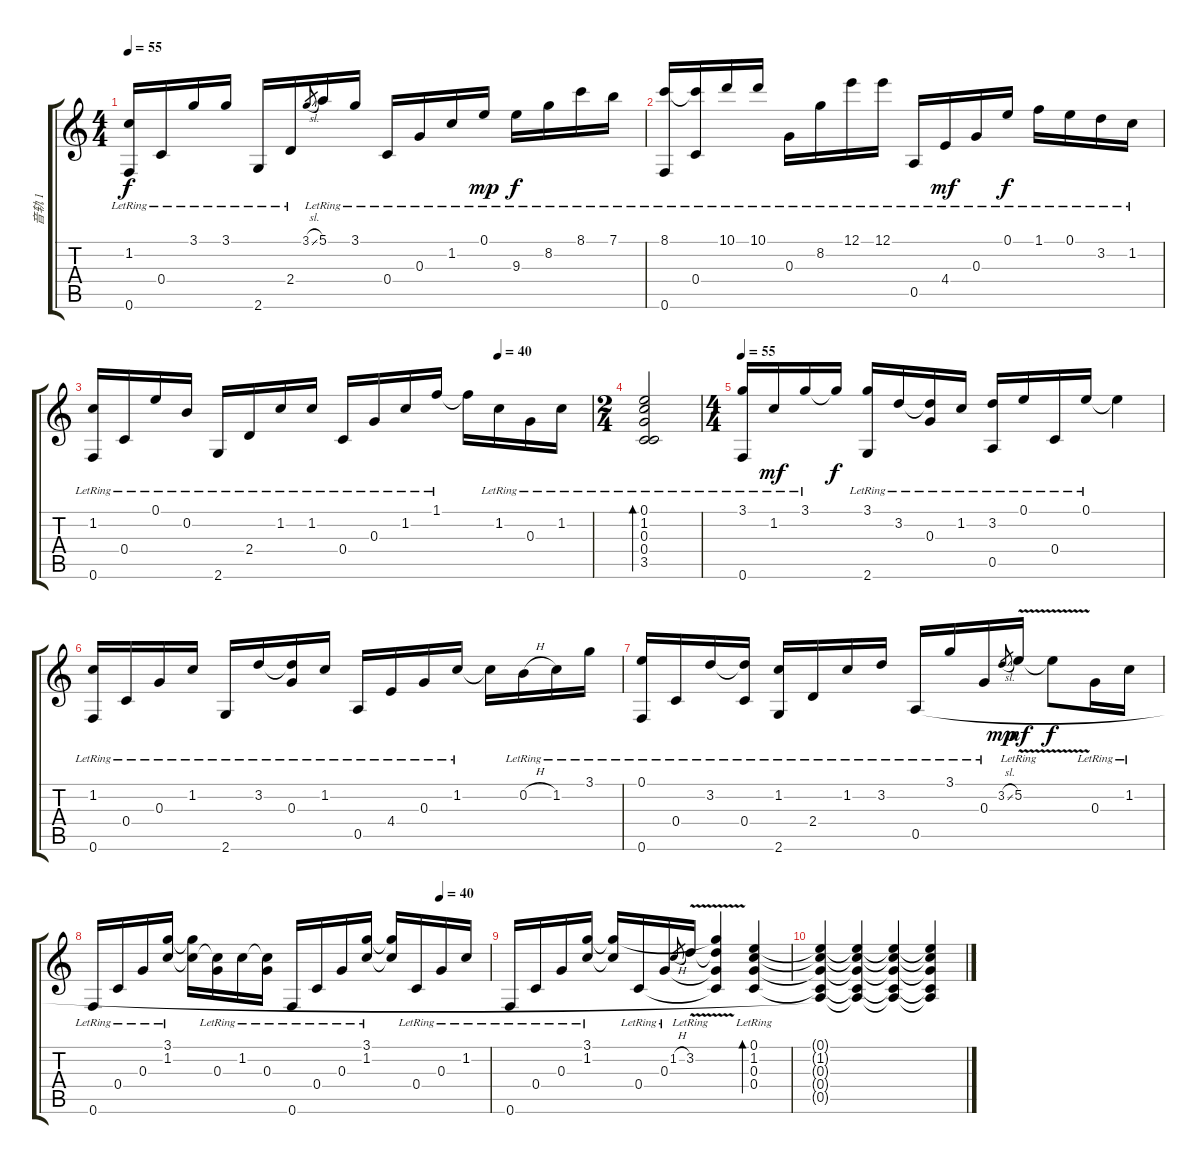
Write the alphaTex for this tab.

\track ("音轨 1" "音轨 1") {instrument acousticguitarsteel}
\staff {score tabs}
\tuning (E4 B3 G3 C3 A2 F2) {hide}
\ts (4 4)
\tempo 55
\clef g2
\ks c
(1.2{lr} 0.6{lr}).16{dy f} 0.4{lr}.16 3.1{lr}.16 3.1{lr}.16 2.6{lr}.16 2.4{lr}.16 3.1{sl}.8{gr} 5.1{lr}.16 3.1{lr}.16 0.4{lr}.16 0.3{lr}.16 1.2{lr}.16 0.1{lr}.16{dy mp} 9.3{lr}.16{dy f} 8.2{lr}.16 8.1{lr}.16 7.1{lr}.16 |
(8.1{lr} 0.6{lr}).16 (8.1{t} 0.4{lr}).16 10.1{lr}.16 10.1{lr}.16 0.3{lr}.16 8.2{lr}.16 12.1{lr}.16 12.1{lr}.16 0.5{lr}.16 4.4{lr}.16{dy mf} 0.3{lr}.16 0.1{lr}.16{dy f} 1.1{lr}.16 0.1{lr}.16 3.2{lr}.16 1.2{lr}.16 |
\tempo (40 0.8125)
(1.2{lr} 0.6{lr}).16 0.4{lr}.16 0.1{lr}.16 0.2{lr}.16 2.6{lr}.16 2.4{lr}.16 1.2{lr}.16 1.2{lr}.16 0.4{lr}.16 0.3{lr}.16 1.2{lr}.16 1.1{lr}.16 1.1{t}.16 1.2{lr}.16 0.3{lr}.16 1.2{lr}.16 |
\ts (2 4)
(0.1{lr} 1.2{lr} 0.3{lr} 0.4{lr} 3.5{lr}).2{bd 240} |
\ts (4 4)
\tempo 55
(3.1{lr} 0.6{lr}).16 1.2{lr}.16{dy mf} 3.1{lr}.16 3.1{t}.16{dy f} (3.1{lr} 2.6{lr}).16 3.2{lr}.16 (3.2{t} 0.3{lr}).16 1.2{lr}.16 (3.2{lr} 0.5{lr}).16 0.1{lr}.16 0.4{lr}.16 0.1{lr}.16 0.1{t}.4 |
(1.2{lr} 0.6{lr}).16 0.4{lr}.16 0.3{lr}.16 1.2{lr}.16 2.6{lr}.16 3.2{lr}.16 (3.2{t} 0.3{lr}).16 1.2{lr}.16 0.5{lr}.16 4.4{lr}.16 0.3{lr}.16 1.2{lr}.16 1.2{t}.16 0.2{h lr}.16 1.2{lr}.16 3.1{lr}.16 |
(0.1{lr} 0.6{lr}).16 0.4{lr}.16 3.2{lr}.16 (3.2{t} 0.4{lr}).16 (1.2{lr} 2.6{lr}).16 2.4{lr}.16 1.2{lr}.16 3.2{lr}.16 0.5{lr}.16 3.1{lr}.16 0.3{lr}.16 3.2{sl}.8{gr dy mp} 5.2{v lr}.16{dy mf} 5.2{t}.8{dy f} 0.3{lr}.16 1.2{lr}.16 |
\tempo (40 0.875)
0.6{lr}.16 0.4{lr}.16 0.3{lr}.16 (3.1{lr} 1.2{lr}).16 (3.1{t} 1.2{t}).16 (1.2{t} 0.3{lr}).16 1.2{lr}.16 (1.2{t} 0.3{lr}).16 0.6{lr}.16 0.4{lr}.16 0.3{lr}.16 (3.1{lr} 1.2{lr}).16 (3.1{t} 1.2{t}).16 0.4{lr}.16 0.3{lr}.16 1.2{lr}.16 |
0.6{lr}.16 0.4{lr}.16 0.3{lr}.16 (3.1{lr} 1.2{lr}).16 (3.1{t} 1.2{t}).16 0.4{lr}.16 0.3{lr}.16 1.2{h}.8{gr} 3.2{v lr}.16 (3.1{t} 3.2{t} 0.3{t} 0.4{t}).4 (0.1{lr} 1.2{lr} 0.3{lr} 0.4{lr}).4{bd 480} |
(0.1{t} 1.2{t} 0.3{t} 0.4{t} 0.5{t}).4 (0.1{t} 1.2{t} 0.3{t} 0.4{t} 0.5{t}).4 (0.1{t} 1.2{t} 0.3{t} 0.4{t} 0.5{t}).4 (0.1{t} 1.2{t} 0.3{t} 0.4{t} 0.5{t}).4
